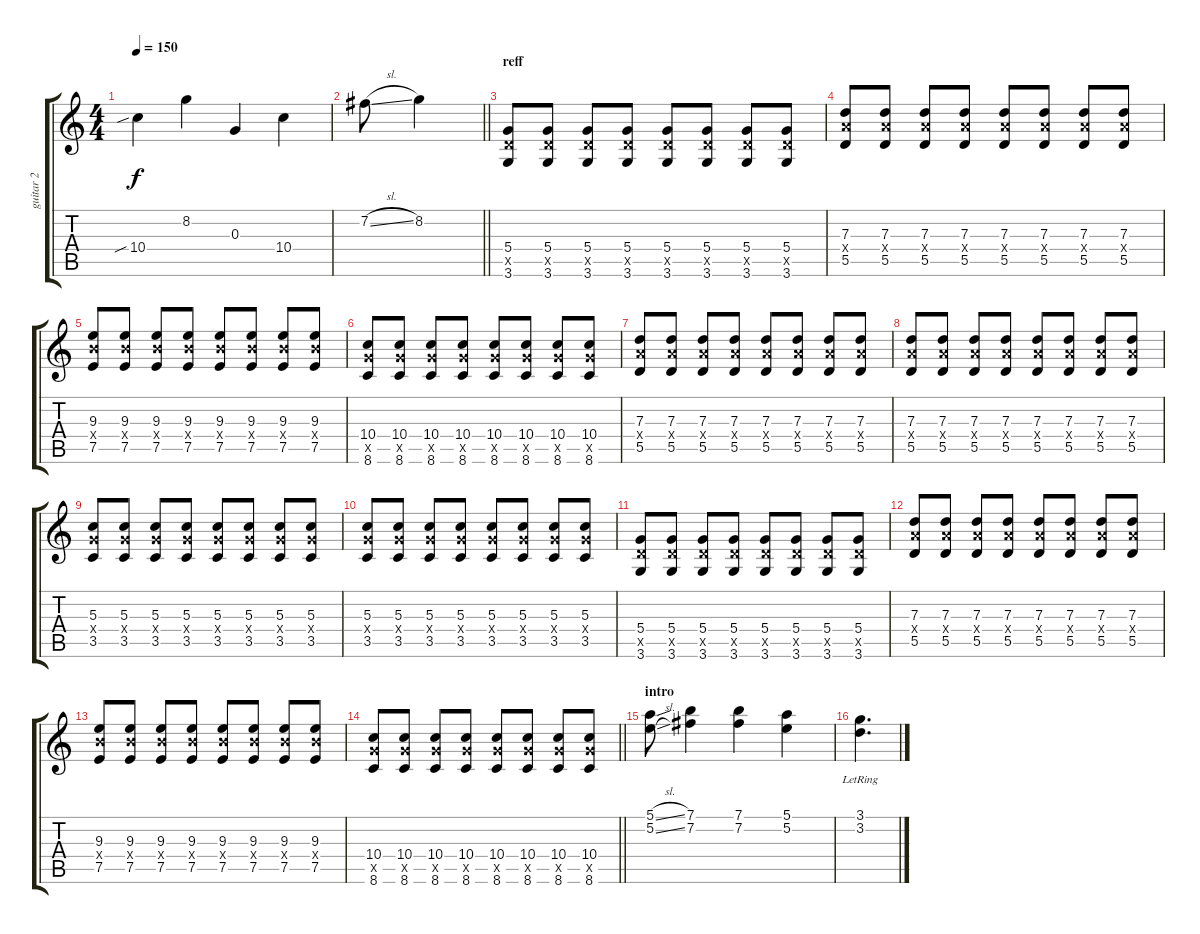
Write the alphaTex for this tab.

\track ("guitar 2" "guitar 2") {instrument acousticguitarsteel}
\staff {score tabs}
\tuning (E4 B3 G3 D3 A2 E2) {hide}
\ts (4 4)
\tempo 150
\clef g2
\ks c
10.4{sib}.4{dy f} 8.2.4 0.3.4 10.4.4 |
\barLineRight lightlight
7.2{sl}.8 8.2.4 |
\section ("" "reff")
(5.4 5.5{x} 3.6).8 (5.4 5.5{x} 3.6).8 (5.4 5.5{x} 3.6).8 (5.4 5.5{x} 3.6).8 (5.4 5.5{x} 3.6).8 (5.4 5.5{x} 3.6).8 (5.4 5.5{x} 3.6).8 (5.4 5.5{x} 3.6).8 |
(7.3 7.4{x} 5.5).8 (7.3 7.4{x} 5.5).8 (7.3 7.4{x} 5.5).8 (7.3 7.4{x} 5.5).8 (7.3 7.4{x} 5.5).8 (7.3 7.4{x} 5.5).8 (7.3 7.4{x} 5.5).8 (7.3 7.4{x} 5.5).8 |
(9.3 9.4{x} 7.5).8 (9.3 9.4{x} 7.5).8 (9.3 9.4{x} 7.5).8 (9.3 9.4{x} 7.5).8 (9.3 9.4{x} 7.5).8 (9.3 9.4{x} 7.5).8 (9.3 9.4{x} 7.5).8 (9.3 9.4{x} 7.5).8 |
(10.4 10.5{x} 8.6).8 (10.4 10.5{x} 8.6).8 (10.4 10.5{x} 8.6).8 (10.4 10.5{x} 8.6).8 (10.4 10.5{x} 8.6).8 (10.4 10.5{x} 8.6).8 (10.4 10.5{x} 8.6).8 (10.4 10.5{x} 8.6).8 |
(7.3 7.4{x} 5.5).8 (7.3 7.4{x} 5.5).8 (7.3 7.4{x} 5.5).8 (7.3 7.4{x} 5.5).8 (7.3 7.4{x} 5.5).8 (7.3 7.4{x} 5.5).8 (7.3 7.4{x} 5.5).8 (7.3 7.4{x} 5.5).8 |
(7.3 7.4{x} 5.5).8 (7.3 7.4{x} 5.5).8 (7.3 7.4{x} 5.5).8 (7.3 7.4{x} 5.5).8 (7.3 7.4{x} 5.5).8 (7.3 7.4{x} 5.5).8 (7.3 7.4{x} 5.5).8 (7.3 7.4{x} 5.5).8 |
(5.3 5.4{x} 3.5).8 (5.3 5.4{x} 3.5).8 (5.3 5.4{x} 3.5).8 (5.3 5.4{x} 3.5).8 (5.3 5.4{x} 3.5).8 (5.3 5.4{x} 3.5).8 (5.3 5.4{x} 3.5).8 (5.3 5.4{x} 3.5).8 |
(5.3 5.4{x} 3.5).8 (5.3 5.4{x} 3.5).8 (5.3 5.4{x} 3.5).8 (5.3 5.4{x} 3.5).8 (5.3 5.4{x} 3.5).8 (5.3 5.4{x} 3.5).8 (5.3 5.4{x} 3.5).8 (5.3 5.4{x} 3.5).8 |
(5.4 5.5{x} 3.6).8 (5.4 5.5{x} 3.6).8 (5.4 5.5{x} 3.6).8 (5.4 5.5{x} 3.6).8 (5.4 5.5{x} 3.6).8 (5.4 5.5{x} 3.6).8 (5.4 5.5{x} 3.6).8 (5.4 5.5{x} 3.6).8 |
(7.3 7.4{x} 5.5).8 (7.3 7.4{x} 5.5).8 (7.3 7.4{x} 5.5).8 (7.3 7.4{x} 5.5).8 (7.3 7.4{x} 5.5).8 (7.3 7.4{x} 5.5).8 (7.3 7.4{x} 5.5).8 (7.3 7.4{x} 5.5).8 |
(9.3 9.4{x} 7.5).8 (9.3 9.4{x} 7.5).8 (9.3 9.4{x} 7.5).8 (9.3 9.4{x} 7.5).8 (9.3 9.4{x} 7.5).8 (9.3 9.4{x} 7.5).8 (9.3 9.4{x} 7.5).8 (9.3 9.4{x} 7.5).8 |
\barLineRight lightlight
(10.4 10.5{x} 8.6).8 (10.4 10.5{x} 8.6).8 (10.4 10.5{x} 8.6).8 (10.4 10.5{x} 8.6).8 (10.4 10.5{x} 8.6).8 (10.4 10.5{x} 8.6).8 (10.4 10.5{x} 8.6).8 (10.4 10.5{x} 8.6).8 |
\section ("" "intro")
(5.1{sl} 5.2{sl}).8 (7.1 7.2).4 (7.1 7.2).4 (5.1 5.2).4 |
(3.1{lr} 3.2{lr}).4{d}
